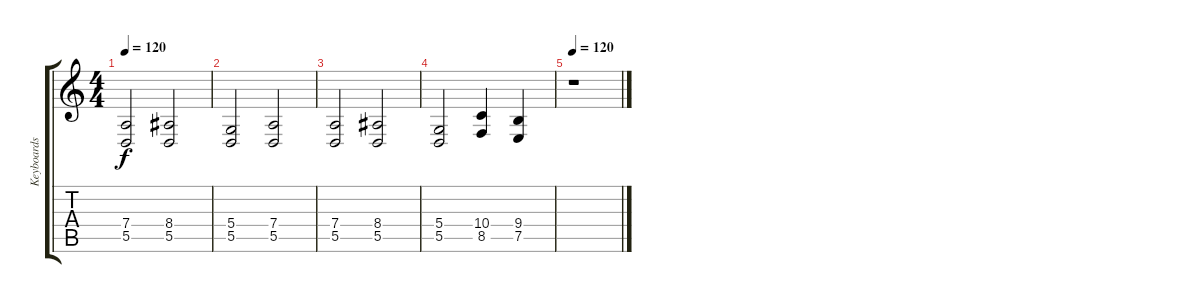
\track ("Keyboards" "Keyboards") {instrument choiraahs}
\staff {score tabs}
\tuning (E4 B3 G3 D3 A2 E2) {hide}
\ts (4 4)
\tempo 120
\clef g2
\ks c
(7.4 5.5).2{dy f volume 13 instrument stringensemble2} (8.4 5.5).2 |
(5.4 5.5).2 (7.4 5.5).2 |
(7.4 5.5).2{volume 13 instrument stringensemble2} (8.4 5.5).2 |
(5.4 5.5).2 (10.4 8.5).4 (9.4 7.5).4 |
\tempo 120
r.1
